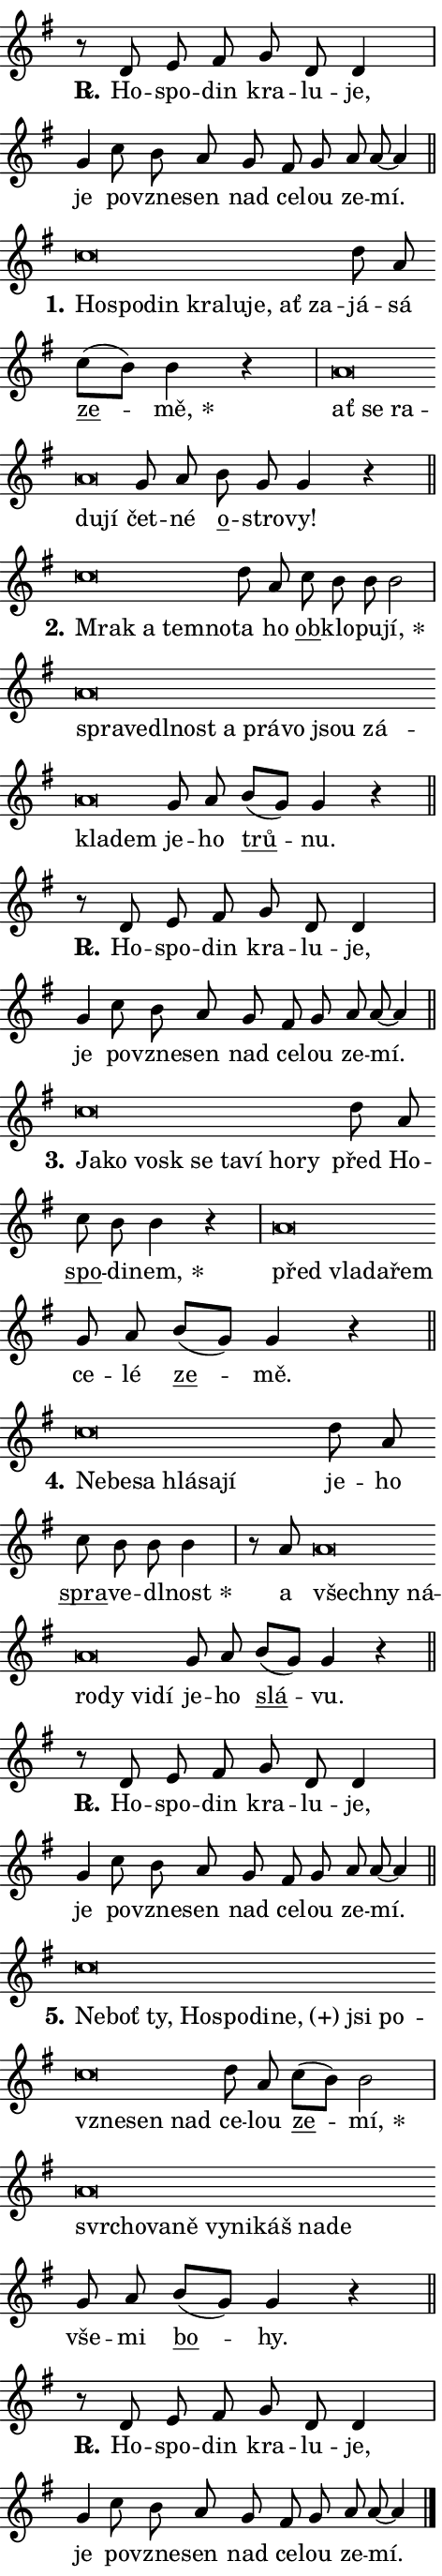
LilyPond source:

\version "2.24.0"
\header { tagline = "" }
\paper {
  indent = 0\cm
  top-margin = 0\cm
  right-margin = 0.13\cm % to fit lyric hyphens
  bottom-margin = 0\cm
  left-margin = 0\cm
  paper-width = 8\cm
  page-breaking = #ly:one-page-breaking
  system-system-spacing.basic-distance = #11
  score-system-spacing.basic-distance = #11
  ragged-last = ##f
}


%% Author: Thomas Morley
%% https://lists.gnu.org/archive/html/lilypond-user/2020-05/msg00002.html
#(define (line-position grob)
"Returns position of @var[grob} in current system:
   @code{'start}, if at first time-step
   @code{'end}, if at last time-step
   @code{'middle} otherwise
"
  (let* ((col (ly:item-get-column grob))
         (ln (ly:grob-object col 'left-neighbor))
         (rn (ly:grob-object col 'right-neighbor))
         (col-to-check-left (if (ly:grob? ln) ln col))
         (col-to-check-right (if (ly:grob? rn) rn col))
         (break-dir-left
           (and
             (ly:grob-property col-to-check-left 'non-musical #f)
             (ly:item-break-dir col-to-check-left)))
         (break-dir-right
           (and
             (ly:grob-property col-to-check-right 'non-musical #f)
             (ly:item-break-dir col-to-check-right))))
        (cond ((eqv? 1 break-dir-left) 'start)
              ((eqv? -1 break-dir-right) 'end)
              (else 'middle))))

#(define (tranparent-at-line-position vctor)
  (lambda (grob)
  "Relying on @code{line-position} select the relevant enry from @var{vctor}.
Used to determine transparency,"
    (case (line-position grob)
      ((end) (not (vector-ref vctor 0)))
      ((middle) (not (vector-ref vctor 1)))
      ((start) (not (vector-ref vctor 2))))))

noteHeadBreakVisibility =
#(define-music-function (break-visibility)(vector?)
"Makes @code{NoteHead}s transparent relying on @var{break-visibility}"
#{
  \override NoteHead.transparent =
    #(tranparent-at-line-position break-visibility)
#})

#(define delete-ledgers-for-transparent-note-heads
  (lambda (grob)
    "Reads whether a @code{NoteHead} is transparent.
If so this @code{NoteHead} is removed from @code{'note-heads} from
@var{grob}, which is supposed to be @code{LedgerLineSpanner}.
As a result ledgers are not printed for this @code{NoteHead}"
    (let* ((nhds-array (ly:grob-object grob 'note-heads))
           (nhds-list
             (if (ly:grob-array? nhds-array)
                 (ly:grob-array->list nhds-array)
                 '()))
           ;; Relies on the transparent-property being done before
           ;; Staff.LedgerLineSpanner.after-line-breaking is executed.
           ;; This is fragile ...
           (to-keep
             (remove
               (lambda (nhd)
                 (ly:grob-property nhd 'transparent #f))
               nhds-list)))
      ;; TODO find a better method to iterate over grob-arrays, similiar
      ;; to filter/remove etc for lists
      ;; For now rebuilt from scratch
      (set! (ly:grob-object grob 'note-heads)  '())
      (for-each
        (lambda (nhd)
          (ly:pointer-group-interface::add-grob grob 'note-heads nhd))
        to-keep))))

squashNotes = {
  \override NoteHead.X-extent = #'(-0.2 . 0.2)
  \override NoteHead.Y-extent = #'(-0.75 . 0)
  \override NoteHead.stencil =
    #(lambda (grob)
       (let ((pos (ly:grob-property grob 'staff-position)))
         (begin
           (if (< pos -7) (display "ERROR: Lower brevis then expected\n") (display ""))
           (if (<= pos -6) ly:text-interface::print ly:note-head::print))))
}
unSquashNotes = {
  \revert NoteHead.X-extent
  \revert NoteHead.Y-extent
  \revert NoteHead.stencil
}

hideNotes = \noteHeadBreakVisibility #begin-of-line-visible
unHideNotes = \noteHeadBreakVisibility #all-visible

% work-around for resetting accidentals
% https://lilypond.org/doc/v2.23/Documentation/notation/displaying-rhythms#unmetered-music
cadenzaMeasure = {
  \cadenzaOff
  \partial 1024 s1024
  \cadenzaOn
}

#(define-markup-command (accent layout props text) (markup?)
  "Underline accented syllable"
  (interpret-markup layout props
    #{\markup \override #'(offset . 4.3) \underline { #text }#}))

responsum = \markup \concat {
  "R" \hspace #-1.05 \path #0.1 #'((moveto 0 0.07) (lineto 0.9 0.8)) \hspace #0.05 "."
}

spaceSize = #0.6828661417322834 % exact space size for TeX Gyre Schola

\layout {
  \context {
    \Staff
    \remove "Time_signature_engraver"
    \override LedgerLineSpanner.after-line-breaking = #delete-ledgers-for-transparent-note-heads
  }
  \context {
    \Lyrics {
      \override LyricSpace.minimum-distance = \spaceSize
      \override LyricText.font-name = #"TeX Gyre Schola"
      \override LyricText.font-size = 1
      \override StanzaNumber.font-name = #"TeX Gyre Schola Bold"
      \override StanzaNumber.font-size = 1
    }
  }
  \context {
    \Score 
    \override NoteHead.text =
      #(lambda (grob) 
        (let ((pos (ly:grob-property grob 'staff-position)))
          #{\markup {
            \combine
              \halign #-0.55 \raise #(if (= pos -6) 0 0.5) \override #'(thickness . 2) \draw-line #'(3.2 . 0)
              \musicglyph "noteheads.sM1"
          }#}))
  }
}

% magnetic-lyrics.ily
%
%   written by
%     Jean Abou Samra <jean@abou-samra.fr>
%     Werner Lemberg <wl@gnu.org>
%
%   adapted by
%     Jiri Hon <jiri.hon@gmail.com>
%
% Version 2022-Apr-15

% https://www.mail-archive.com/lilypond-user@gnu.org/msg149350.html

#(define (Left_hyphen_pointer_engraver context)
   "Collect syllable-hyphen-syllable occurrences in lyrics and store
them in properties.  This engraver only looks to the left.  For
example, if the lyrics input is @code{foo -- bar}, it does the
following.

@itemize @bullet
@item
Set the @code{text} property of the @code{LyricHyphen} grob between
@q{foo} and @q{bar} to @code{foo}.

@item
Set the @code{left-hyphen} property of the @code{LyricText} grob with
text @q{foo} to the @code{LyricHyphen} grob between @q{foo} and
@q{bar}.
@end itemize

Use this auxiliary engraver in combination with the
@code{lyric-@/text::@/apply-@/magnetic-@/offset!} hook."
   (let ((hyphen #f)
         (text #f))
     (make-engraver
      (acknowledgers
       ((lyric-syllable-interface engraver grob source-engraver)
        (set! text grob)))
      (end-acknowledgers
       ((lyric-hyphen-interface engraver grob source-engraver)
        ;(when (not (grob::has-interface grob 'lyric-space-interface))
          (set! hyphen grob)));)
      ((stop-translation-timestep engraver)
       (when (and text hyphen)
         (ly:grob-set-object! text 'left-hyphen hyphen))
       (set! text #f)
       (set! hyphen #f)))))

#(define (lyric-text::apply-magnetic-offset! grob)
   "If the space between two syllables is less than the value in
property @code{LyricText@/.details@/.squash-threshold}, move the right
syllable to the left so that it gets concatenated with the left
syllable.

Use this function as a hook for
@code{LyricText@/.after-@/line-@/breaking} if the
@code{Left_@/hyphen_@/pointer_@/engraver} is active."
   (let ((hyphen (ly:grob-object grob 'left-hyphen #f)))
     (when hyphen
       (let ((left-text (ly:spanner-bound hyphen LEFT)))
         (when (grob::has-interface left-text 'lyric-syllable-interface)
           (let* ((common (ly:grob-common-refpoint grob left-text X))
                  (this-x-ext (ly:grob-extent grob common X))
                  (left-x-ext
                   (begin
                     ;; Trigger magnetism for left-text.
                     (ly:grob-property left-text 'after-line-breaking)
                     (ly:grob-extent left-text common X)))
                  ;; `delta` is the gap width between two syllables.
                  (delta (- (interval-start this-x-ext)
                            (interval-end left-x-ext)))
                  (details (ly:grob-property grob 'details))
                  (threshold (assoc-get 'squash-threshold details 0.2)))
             (when (< delta threshold)
               (let* (;; We have to manipulate the input text so that
                      ;; ligatures crossing syllable boundaries are not
                      ;; disabled.  For languages based on the Latin
                      ;; script this is essentially a beautification.
                      ;; However, for non-Western scripts it can be a
                      ;; necessity.
                      (lt (ly:grob-property left-text 'text))
                      (rt (ly:grob-property grob 'text))
                      (is-space (grob::has-interface hyphen 'lyric-space-interface))
                      (space (if is-space " " ""))
                      (extra-delta (if is-space spaceSize 0))
                      ;; Append new syllable.
                      (ltrt-space (if (and (string? lt) (string? rt))
                                (string-append lt space rt)
                                (make-concat-markup (list lt space rt))))
                      ;; Right-align `ltrt` to the right side.
                      (ltrt-space-markup (grob-interpret-markup
                               grob
                               (make-translate-markup
                                (cons (interval-length this-x-ext) 0)
                                (make-right-align-markup ltrt-space)))))
                 (begin
                   ;; Don't print `left-text`.
                   (ly:grob-set-property! left-text 'stencil #f)
                   ;; Set text and stencil (which holds all collected
                   ;; syllables so far) and shift it to the left.
                   (ly:grob-set-property! grob 'text ltrt-space)
                   (ly:grob-set-property! grob 'stencil ltrt-space-markup)
                   (ly:grob-translate-axis! grob (- (- delta extra-delta)) X))))))))))


#(define (lyric-hyphen::displace-bounds-first grob)
   ;; Make very sure this callback isn't triggered too early.
   (let ((left (ly:spanner-bound grob LEFT))
         (right (ly:spanner-bound grob RIGHT)))
     (ly:grob-property left 'after-line-breaking)
     (ly:grob-property right 'after-line-breaking)
     (ly:lyric-hyphen::print grob)))

squashThreshold = #0.4

\layout {
  \context {
    \Lyrics
    \consists #Left_hyphen_pointer_engraver
    \override LyricText.after-line-breaking =
      #lyric-text::apply-magnetic-offset!
    \override LyricHyphen.stencil = #lyric-hyphen::displace-bounds-first
    \override LyricText.details.squash-threshold = \squashThreshold
    \override LyricHyphen.minimum-distance = 0
    \override LyricHyphen.minimum-length = \squashThreshold
  }
}

squashText = \override LyricText.details.squash-threshold = 9999
unSquashText = \override LyricText.details.squash-threshold = \squashThreshold

leftText = \override LyricText.self-alignment-X = #LEFT
unLeftText = \revert LyricText.self-alignment-X

starOffset = #(lambda (grob) 
                (let ((x_offset (ly:self-alignment-interface::aligned-on-x-parent grob)))
                  (if (= x_offset 0) 0 (+ x_offset 1.2))))

star = #(define-music-function (syllable)(string?)
"Append star separator at the end of a syllable"
#{
  \once \override LyricText.X-offset = #starOffset
  \lyricmode { \markup {
    #syllable
    \override #'((font-name . "TeX Gyre Schola Bold")) \hspace #0.2 \lower #0.65 \larger "*"
  } }
#})

starAccent = #(define-music-function (syllable)(string?)
"Append star separator at the end of a syllable and make accent"
#{
  \once \override LyricText.X-offset = #starOffset
  \lyricmode { \markup {
    \accent #syllable
    \override #'((font-name . "TeX Gyre Schola Bold")) \hspace #0.2 \lower #0.65 \larger "*"
  } }
#})

breath = #(define-music-function (syllable)(string?)
"Append breathing indicator at the end of a syllable"
#{
  \lyricmode { \markup { #syllable "+" } }
#})

optionalBreath = #(define-music-function (syllable)(string?)
"Append optional breathing indicator at the end of a syllable"
#{
  \lyricmode { \markup { #syllable "(+)" } }
#})


\score {
    <<
        \new Voice = "melody" { \cadenzaOn \key g \major \relative { r8 d'8 e fis g d d4 \cadenzaMeasure \bar "|" g c8 b a g \bar "" fis g a a~ a4 \cadenzaMeasure \bar "||" \break } }
        \new Lyrics \lyricsto "melody" { \lyricmode { \set stanza = \responsum
Ho -- spo -- din kra -- lu -- je, je po -- vzne -- sen nad ce -- lou ze -- mí. } }
    >>
    \layout {}
}

\score {
    <<
        \new Voice = "melody" { \cadenzaOn \key g \major \relative { \squashNotes c''\breve*1/16 \hideNotes \breve*1/16 \bar "" \breve*1/16 \bar "" \breve*1/16 \bar "" \breve*1/16 \bar "" \breve*1/16 \bar "" \breve*1/16 \breve*1/16 \bar "" \unHideNotes \unSquashNotes d8 a \bar "" c[( b)] b4 r \cadenzaMeasure \bar "|" \squashNotes a\breve*1/16 \hideNotes \breve*1/16 \bar "" \breve*1/16 \bar "" \breve*1/16 \breve*1/16 \bar "" \unHideNotes \unSquashNotes g8 a \bar "" b g g4 r \cadenzaMeasure \bar "||" \break } }
        \new Lyrics \lyricsto "melody" { \lyricmode { \set stanza = "1."
\leftText Ho -- \squashText spo -- din kra -- lu -- je, ať za -- \unLeftText \unSquashText já -- sá \markup \accent ze -- \star mě, \leftText ať \squashText se ra -- du -- jí \unLeftText \unSquashText čet -- né \markup \accent o -- stro -- vy! } }
    >>
    \layout {}
}

\score {
    <<
        \new Voice = "melody" { \cadenzaOn \key g \major \relative { \squashNotes c''\breve*1/16 \hideNotes \breve*1/16 \bar "" \breve*1/16 \breve*1/16 \bar "" \unHideNotes \unSquashNotes d8 a \bar "" c b b b2 \cadenzaMeasure \bar "|" \squashNotes a\breve*1/16 \hideNotes \breve*1/16 \bar "" \breve*1/16 \bar "" \breve*1/16 \bar "" \breve*1/16 \bar "" \breve*1/16 \bar "" \breve*1/16 \bar "" \breve*1/16 \bar "" \breve*1/16 \bar "" \breve*1/16 \breve*1/16 \bar "" \unHideNotes \unSquashNotes g8 a \bar "" b[( g)] g4 r \cadenzaMeasure \bar "||" \break } }
        \new Lyrics \lyricsto "melody" { \lyricmode { \set stanza = "2."
\leftText Mrak \squashText a tem -- no -- \unLeftText \unSquashText ta ho \markup \accent ob -- klo -- pu -- \star jí, \leftText spra -- \squashText ve -- dl -- nost a prá -- vo jsou zá -- kla -- dem \unLeftText \unSquashText je -- ho \markup \accent trů -- nu. } }
    >>
    \layout {}
}

\score {
    <<
        \new Voice = "melody" { \cadenzaOn \key g \major \relative { r8 d'8 e fis g d d4 \cadenzaMeasure \bar "|" g c8 b a g \bar "" fis g a a~ a4 \cadenzaMeasure \bar "||" \break } }
        \new Lyrics \lyricsto "melody" { \lyricmode { \set stanza = \responsum
Ho -- spo -- din kra -- lu -- je, je po -- vzne -- sen nad ce -- lou ze -- mí. } }
    >>
    \layout {}
}

\score {
    <<
        \new Voice = "melody" { \cadenzaOn \key g \major \relative { \squashNotes c''\breve*1/16 \hideNotes \breve*1/16 \bar "" \breve*1/16 \bar "" \breve*1/16 \bar "" \breve*1/16 \bar "" \breve*1/16 \bar "" \breve*1/16 \breve*1/16 \bar "" \unHideNotes \unSquashNotes d8 a \bar "" c b b4 r \cadenzaMeasure \bar "|" \squashNotes a\breve*1/16 \hideNotes \breve*1/16 \bar "" \breve*1/16 \breve*1/16 \bar "" \unHideNotes \unSquashNotes g8 a \bar "" b[( g)] g4 r \cadenzaMeasure \bar "||" \break } }
        \new Lyrics \lyricsto "melody" { \lyricmode { \set stanza = "3."
\leftText Ja -- \squashText ko vosk se ta -- ví ho -- ry \unLeftText \unSquashText před Ho -- \markup \accent spo -- di -- \star nem, \leftText před \squashText vla -- da -- řem \unLeftText \unSquashText ce -- lé \markup \accent ze -- mě. } }
    >>
    \layout {}
}

\score {
    <<
        \new Voice = "melody" { \cadenzaOn \key g \major \relative { \squashNotes c''\breve*1/16 \hideNotes \breve*1/16 \bar "" \breve*1/16 \bar "" \breve*1/16 \bar "" \breve*1/16 \breve*1/16 \bar "" \unHideNotes \unSquashNotes d8 a \bar "" c b b b4 \cadenzaMeasure \bar "|" r8 a8 \squashNotes a\breve*1/16 \hideNotes \breve*1/16 \bar "" \breve*1/16 \bar "" \breve*1/16 \bar "" \breve*1/16 \bar "" \breve*1/16 \breve*1/16 \bar "" \unHideNotes \unSquashNotes g8 a \bar "" b[( g)] g4 r \cadenzaMeasure \bar "||" \break } }
        \new Lyrics \lyricsto "melody" { \lyricmode { \set stanza = "4."
\leftText Ne -- \squashText be -- sa hlá -- sa -- jí \unLeftText \unSquashText je -- ho \markup \accent spra -- ve -- dl -- \star nost a \leftText všech -- \squashText ny ná -- ro -- dy vi -- dí \unLeftText \unSquashText je -- ho \markup \accent slá -- vu. } }
    >>
    \layout {}
}

\score {
    <<
        \new Voice = "melody" { \cadenzaOn \key g \major \relative { r8 d'8 e fis g d d4 \cadenzaMeasure \bar "|" g c8 b a g \bar "" fis g a a~ a4 \cadenzaMeasure \bar "||" \break } }
        \new Lyrics \lyricsto "melody" { \lyricmode { \set stanza = \responsum
Ho -- spo -- din kra -- lu -- je, je po -- vzne -- sen nad ce -- lou ze -- mí. } }
    >>
    \layout {}
}

\score {
    <<
        \new Voice = "melody" { \cadenzaOn \key g \major \relative { \squashNotes c''\breve*1/16 \hideNotes \breve*1/16 \bar "" \breve*1/16 \bar "" \breve*1/16 \bar "" \breve*1/16 \bar "" \breve*1/16 \bar "" \breve*1/16 \bar "" \breve*1/16 \bar "" \breve*1/16 \bar "" \breve*1/16 \bar "" \breve*1/16 \breve*1/16 \bar "" \unHideNotes \unSquashNotes d8 a \bar "" c[( b)] b2 \cadenzaMeasure \bar "|" \squashNotes a\breve*1/16 \hideNotes \breve*1/16 \bar "" \breve*1/16 \bar "" \breve*1/16 \bar "" \breve*1/16 \bar "" \breve*1/16 \bar "" \breve*1/16 \bar "" \breve*1/16 \breve*1/16 \bar "" \unHideNotes \unSquashNotes g8 a \bar "" b[( g)] g4 r \cadenzaMeasure \bar "||" \break } }
        \new Lyrics \lyricsto "melody" { \lyricmode { \set stanza = "5."
\leftText Ne -- \squashText boť ty, Ho -- spo -- di -- \optionalBreath ne, jsi po -- vzne -- sen nad \unLeftText \unSquashText ce -- lou \markup \accent ze -- \star mí, \leftText svr -- \squashText cho -- va -- ně vy -- ni -- káš na -- de \unLeftText \unSquashText vše -- mi \markup \accent bo -- hy. } }
    >>
    \layout {}
}

\score {
    <<
        \new Voice = "melody" { \cadenzaOn \key g \major \relative { r8 d'8 e fis g d d4 \cadenzaMeasure \bar "|" g c8 b a g \bar "" fis g a a~ a4 \cadenzaMeasure \bar "||" \break } \bar "|." }
        \new Lyrics \lyricsto "melody" { \lyricmode { \set stanza = \responsum
Ho -- spo -- din kra -- lu -- je, je po -- vzne -- sen nad ce -- lou ze -- mí. } }
    >>
    \layout {}
}
